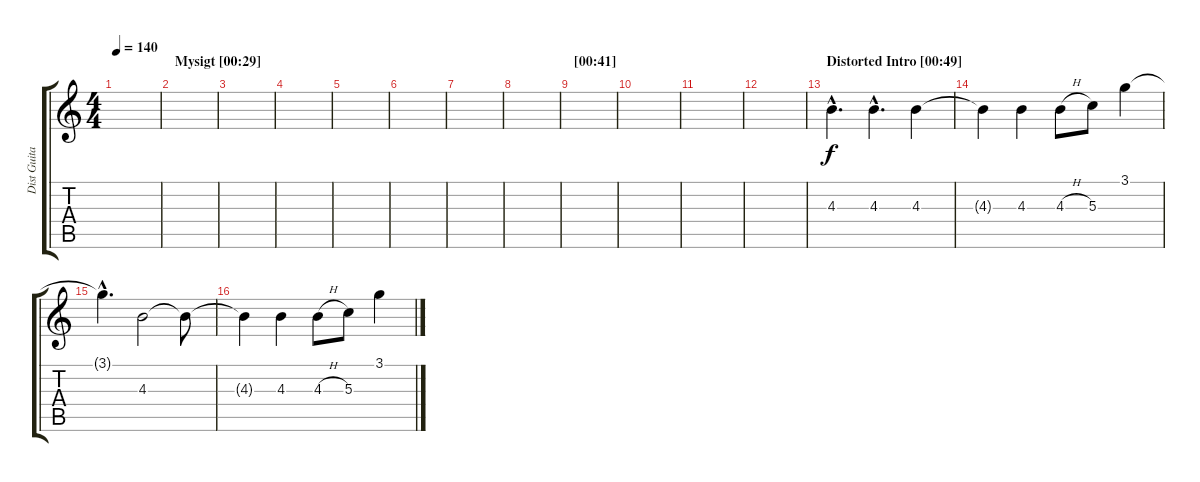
\track ("Dist Guitar (Right)" "Dist Guita") {instrument distortionguitar}
\staff {score tabs}
\tuning (E4 B3 G3 D3 A2 E2) {hide}
\ts (4 4)
\tempo 140
\clef g2
\ks c
|
\section ("" "Mysigt [00:29]")
|
|
|
|
|
|
|
\section ("" "[00:41]")
|
|
|
|
\section ("" "Distorted Intro [00:49]")
4.3{hac}.4{d} 4.3{hac}.4{d} 4.3.4 |
4.3{t}.4 4.3.4 4.3{h}.8 5.3.8 3.1.4 |
3.1{hac t}.4{d} 4.3.2 4.3{t}.8 |
4.3{t}.4 4.3.4 4.3{h}.8 5.3.8 3.1.4
